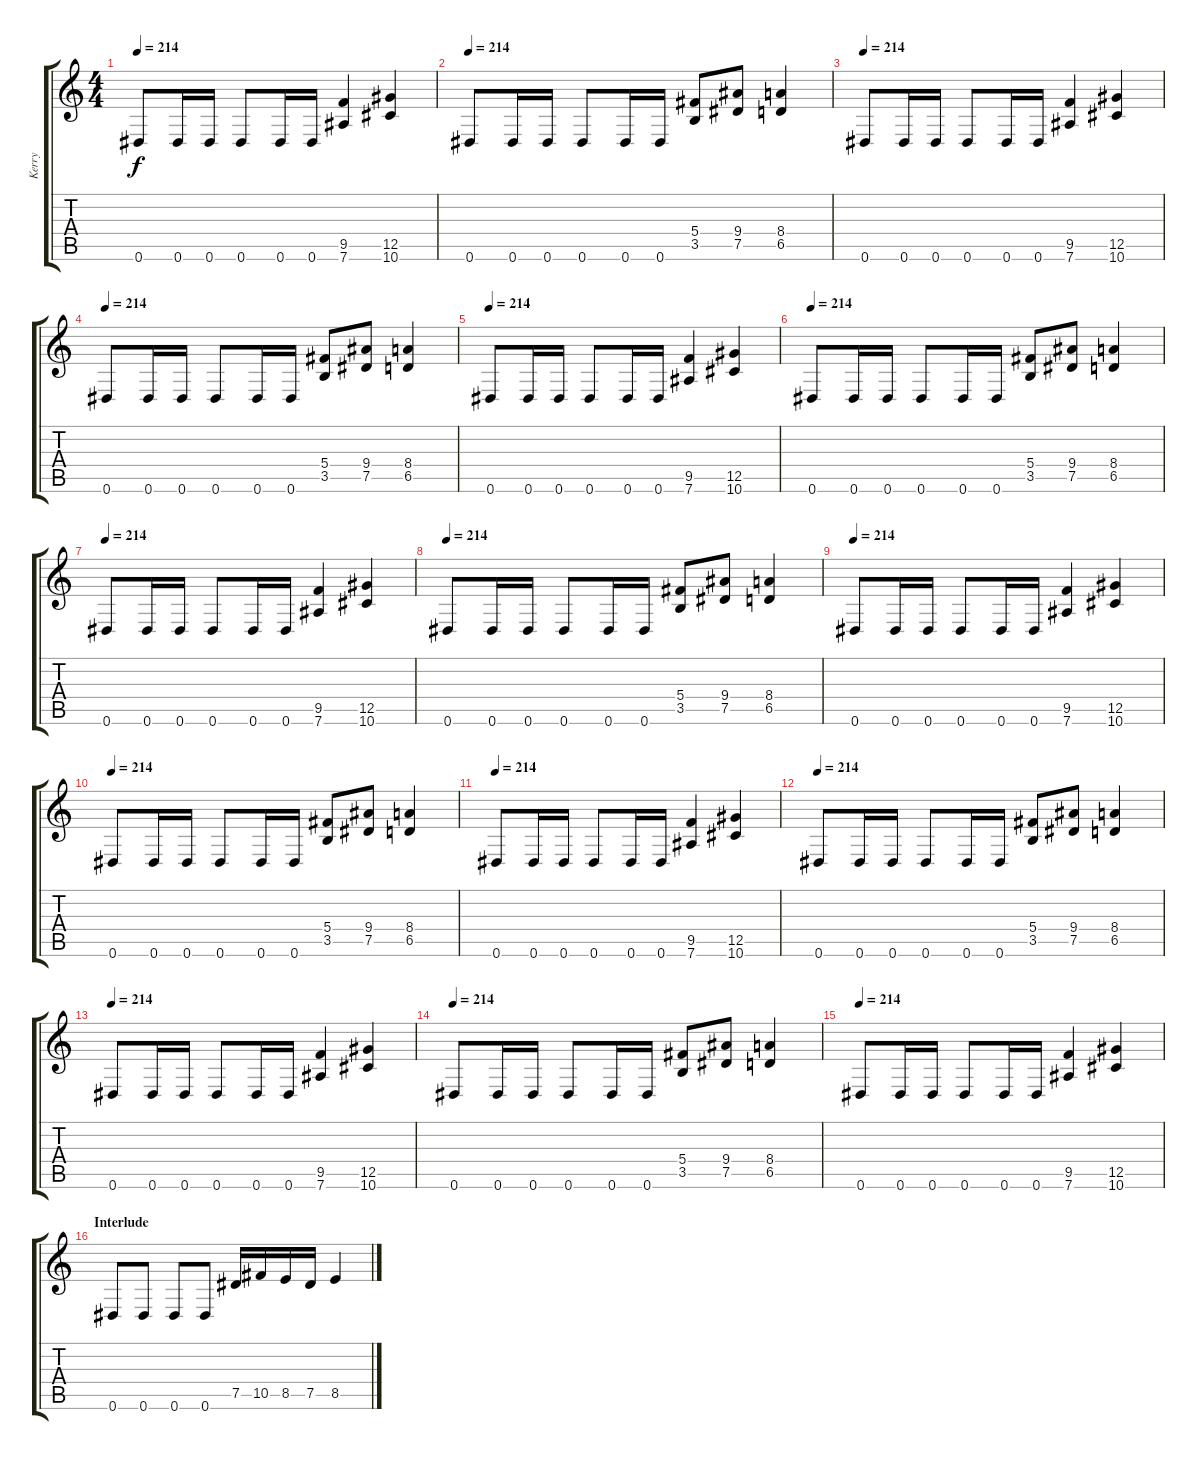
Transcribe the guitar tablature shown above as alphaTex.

\track ("Kerry" "Kerry") {instrument distortionguitar}
\staff {score tabs}
\tuning (Eb4 Bb3 Gb3 Db3 Ab2 Eb2) {hide}
\ts (4 4)
\tempo 214
\clef g2
\ks c
0.6.8{dy f} 0.6.16 0.6.16 0.6.8 0.6.16 0.6.16 (9.5 7.6).4 (12.5 10.6).4 |
\tempo 214
0.6.8 0.6.16 0.6.16 0.6.8 0.6.16 0.6.16 (5.4 3.5).8 (9.4 7.5).8 (8.4 6.5).4 |
\tempo 214
0.6.8 0.6.16 0.6.16 0.6.8 0.6.16 0.6.16 (9.5 7.6).4 (12.5 10.6).4 |
\tempo 214
0.6.8 0.6.16 0.6.16 0.6.8 0.6.16 0.6.16 (5.4 3.5).8 (9.4 7.5).8 (8.4 6.5).4 |
\tempo 214
0.6.8 0.6.16 0.6.16 0.6.8 0.6.16 0.6.16 (9.5 7.6).4 (12.5 10.6).4 |
\tempo 214
0.6.8 0.6.16 0.6.16 0.6.8 0.6.16 0.6.16 (5.4 3.5).8 (9.4 7.5).8 (8.4 6.5).4 |
\tempo 214
0.6.8 0.6.16 0.6.16 0.6.8 0.6.16 0.6.16 (9.5 7.6).4 (12.5 10.6).4 |
\tempo 214
0.6.8 0.6.16 0.6.16 0.6.8 0.6.16 0.6.16 (5.4 3.5).8 (9.4 7.5).8 (8.4 6.5).4 |
\tempo 214
0.6.8 0.6.16 0.6.16 0.6.8 0.6.16 0.6.16 (9.5 7.6).4 (12.5 10.6).4 |
\tempo 214
0.6.8 0.6.16 0.6.16 0.6.8 0.6.16 0.6.16 (5.4 3.5).8 (9.4 7.5).8 (8.4 6.5).4 |
\tempo 214
0.6.8 0.6.16 0.6.16 0.6.8 0.6.16 0.6.16 (9.5 7.6).4 (12.5 10.6).4 |
\tempo 214
0.6.8 0.6.16 0.6.16 0.6.8 0.6.16 0.6.16 (5.4 3.5).8 (9.4 7.5).8 (8.4 6.5).4 |
\tempo 214
0.6.8 0.6.16 0.6.16 0.6.8 0.6.16 0.6.16 (9.5 7.6).4 (12.5 10.6).4 |
\tempo 214
0.6.8 0.6.16 0.6.16 0.6.8 0.6.16 0.6.16 (5.4 3.5).8 (9.4 7.5).8 (8.4 6.5).4 |
\tempo 214
0.6.8 0.6.16 0.6.16 0.6.8 0.6.16 0.6.16 (9.5 7.6).4 (12.5 10.6).4 |
\section ("" "Interlude")
0.6.8 0.6.8 0.6.8 0.6.8 7.5.16 10.5.16 8.5.16 7.5.16 8.5.4
